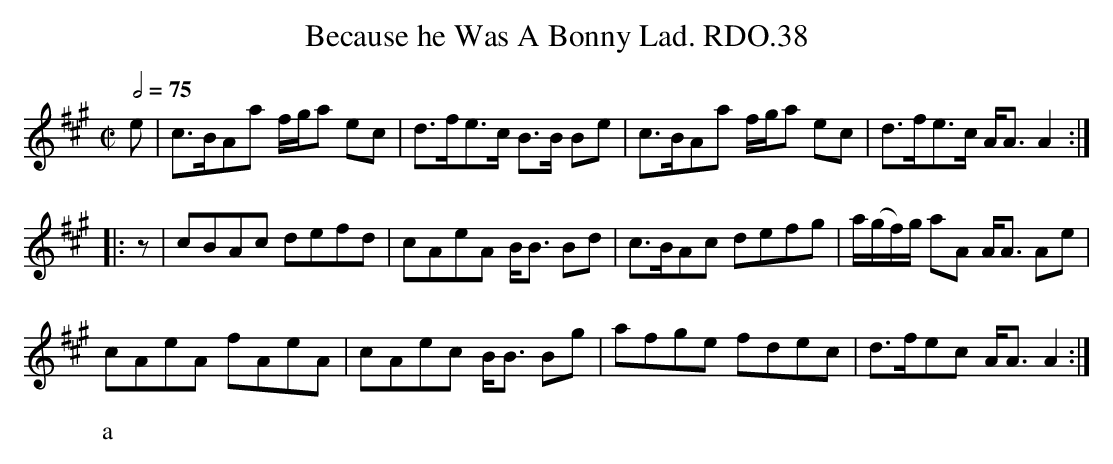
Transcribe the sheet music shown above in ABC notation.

X:1
T:Because he Was A Bonny Lad. RDO.38
M:C|
L:1/8
Q:1/2=75
W:a
K:A
e|c>BAa f/g/a ec|d>fe>c B>B Be|c>BAa f/g/a ec|d>fe>c A<AA2:|
|:z|cBAc defd|cAeA B<B Bd|c>BAc defg|a/(g/f/)g/ aA A<A Ae|
cAeA fAeA|cAec B<B Bg|afge fdec|d>fec A<AA2:|
